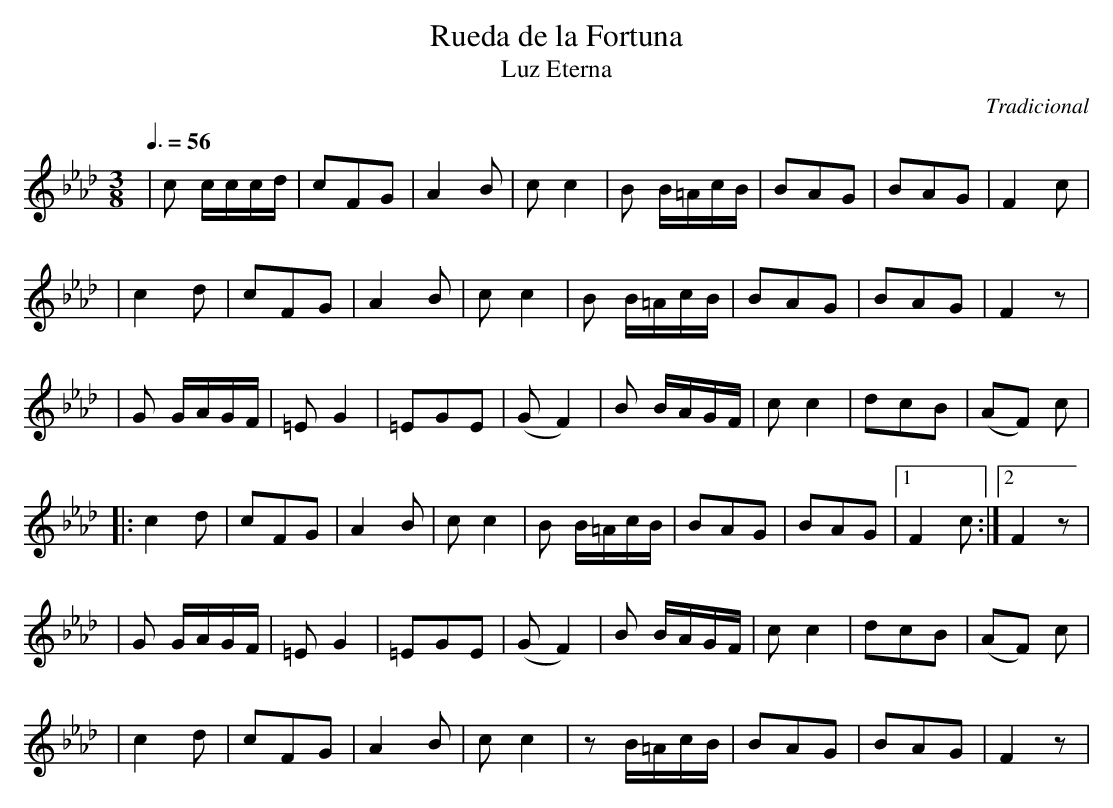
X:1
T:Rueda de la Fortuna
T:Luz Eterna
C:Tradicional
M:3/8
L:1/8
Q:3/8=56
K:Fm
|c c/c/c/d/|cFG|A2 B|c c2|B B/=A/c/B/|BAG|BAG|F2 c|
|c2 d|cFG|A2 B|c c2|B B/=A/c/B/|BAG|BAG|F2 z|
|G G/A/G/F/|=EG2|=EGE|(GF2)|B B/A/G/F/|c c2|dcB|(AF) c|
|: c2 d|cFG|A2 B|c c2|B B/=A/c/B/|BAG|BAG|[1 F2 c :|[2F2 z|
|G G/A/G/F/|=EG2|=EGE|(GF2)|B B/A/G/F/|c c2|dcB|(AF) c|
|c2 d|cFG|A2 B|c c2|z B/=A/c/B/|BAG|BAG|F2 z|
